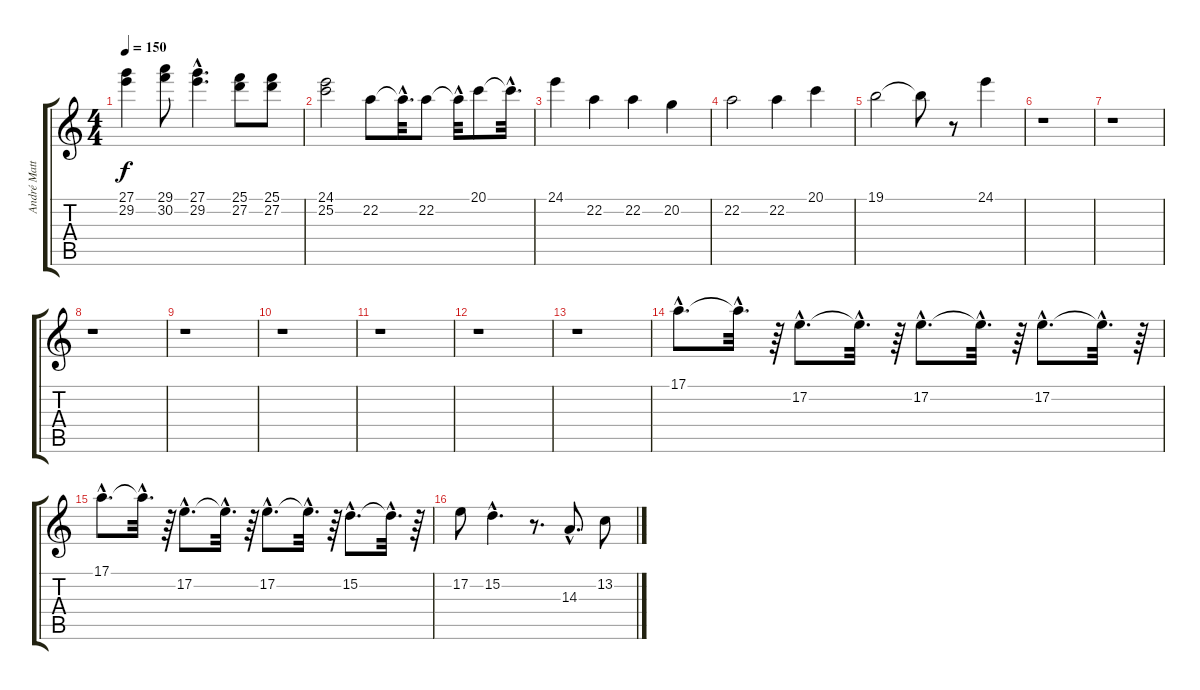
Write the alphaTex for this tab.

\track ("André Mattos (Vocals)" "André Matt") {instrument stringensemble1}
\staff {score tabs}
\tuning (E4 B3 G3 D3 A2 E2) {hide}
\ts (4 4)
\tempo 150
\clef g2
\ks c
(27.1 29.2).4{dy f} (29.1 30.2).8 (27.1{hac} 29.2{hac}).4{d} (25.1 27.2).8 (25.1 27.2).8 |
(24.1 25.2).2 22.2.8 22.2{hac t}.32{d} 22.2.8 22.2{hac t}.32 20.1.8 20.1{hac t}.32{d} |
24.1.4 22.2.4 22.2.4 20.2.4 |
22.2.2 22.2.4 20.1.4 |
19.1.2 19.1{t}.8 r.8 24.1.4 |
r.1 |
r.1 |
r.1 |
r.1 |
r.1 |
r.1 |
r.1 |
r.1 |
17.1{hac}.8{d} 17.1{hac t}.32{d} r.64 17.2{hac}.8{d} 17.2{hac t}.32{d} r.64 17.2{hac}.8{d} 17.2{hac t}.32{d} r.64 17.2{hac}.8{d} 17.2{hac t}.32{d} r.64 |
17.1{hac}.8{d} 17.1{hac t}.32{d} r.64 17.2{hac}.8{d} 17.2{hac t}.32{d} r.64 17.2{hac}.8{d} 17.2{hac t}.32{d} r.64 15.2{hac}.8{d} 15.2{hac t}.32{d} r.64 |
17.2.8 15.2{hac}.4{d} r.8{d} 14.3{hac}.8{d} 13.2.8
